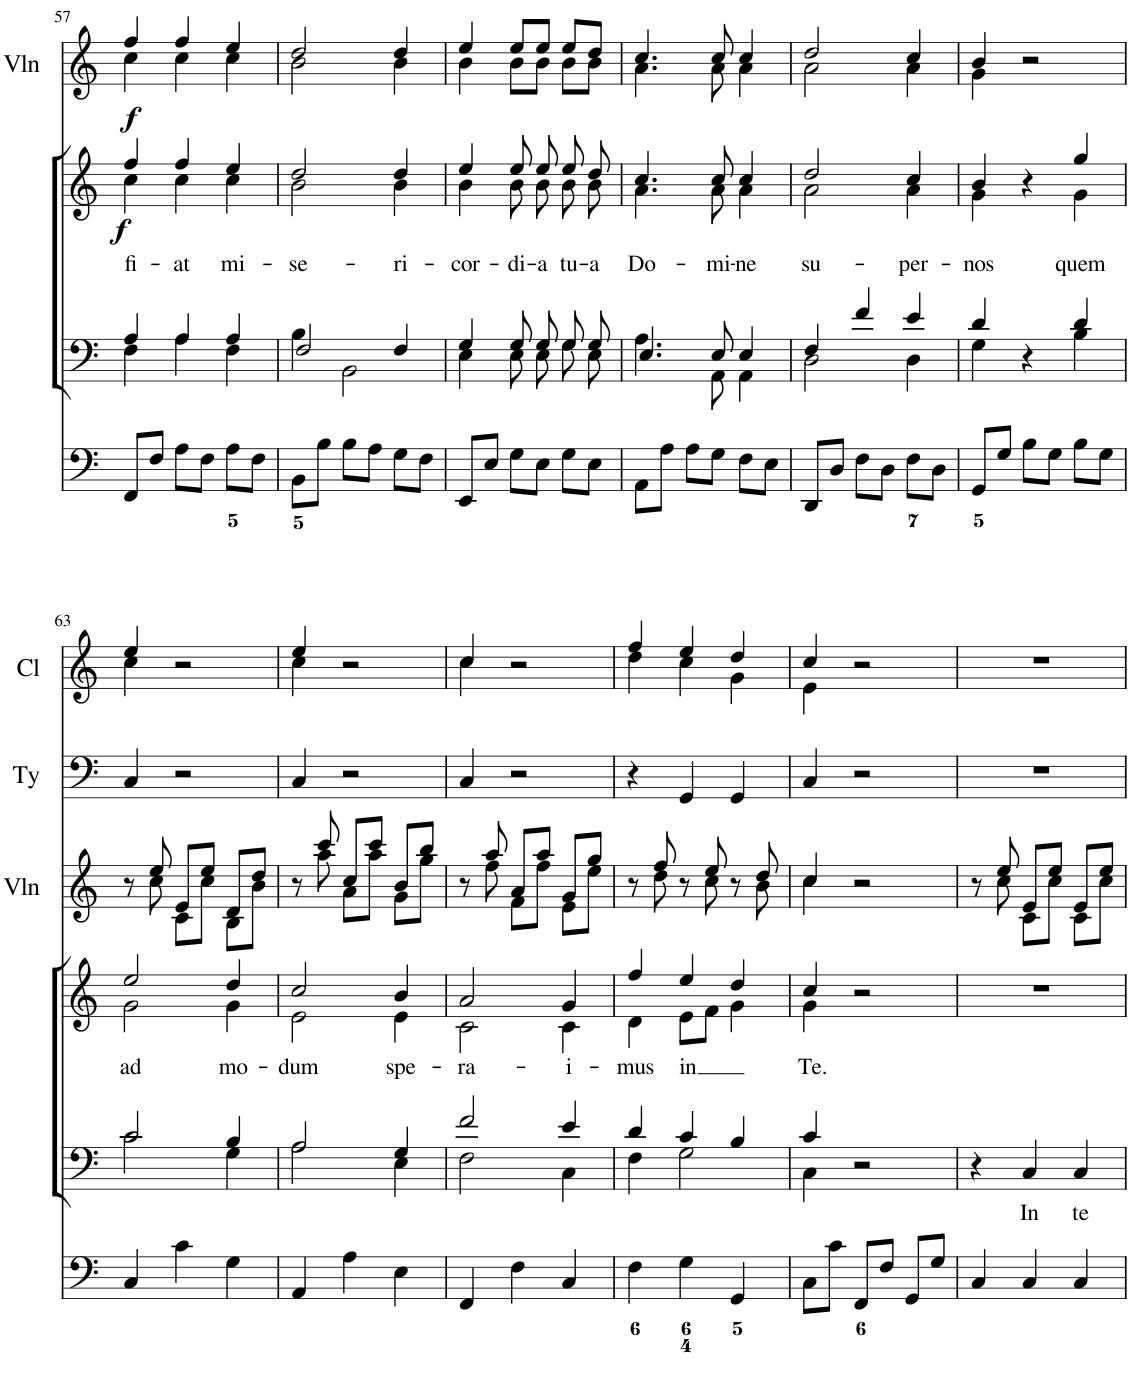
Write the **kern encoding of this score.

**kern	**kern	**text	**kern	**text	**dynam	**kern	**dynam	**kern	**kern
*part6	*part5	*part5	*part4	*part4	*part4	*part3	*part3	*part2	*part1
*staff6	*staff5	*staff5	*staff4	*staff4	*staff4	*staff3	*staff3	*staff2	*staff1
*I"Organo	*I"Voice	*	*I"Voice	*	*	*I"2 Violini	*	*I"Tympano	*I"2 Clarini
*	*	*	*	*	*	*I'Vln	*	*I'Ty	*I'Cl
!!LO:PB:g=z
*clefF4	*clefF4	*	*clefG2	*	*	*clefG2	*	*clefF4	*clefG2
*k[]	*k[]	*	*k[]	*	*	*k[]	*	*k[]	*k[]
*M3/4	*M3/4	*	*M3/4	*	*	*M3/4	*	*M3/4	*M3/4
=57	=57	=57	=57	=57	=57	=57	=57	=57	=57
*	*^	*	*^	*	*	*	*	*	*
!	!	!	!	!	!	!LO:LY:b	!LO:DY:b	!	!LO:DY:b	!	!
*	*	*	*	*	*	*	*	*^	*	*	*
8FF/L	4A/	4F\	.	4ff/	4cc\	fi-	f	4ff/	4cc\	f	2.r	2.r
8F/J	.	.	.	.	.	.	.	.	.	.	.	.
!	!	!	!	!	!	!LO:LY:b	!	!	!	!	!	!
8A\L	4A/	4A\	.	4ff/	4cc\	-at	.	4ff/	4cc\	.	.	.
8F\J	.	.	.	.	.	.	.	.	.	.	.	.
!	!	!	!	!	!	!LO:LY:b	!	!	!	!	!	!
8A\L	4A/	4F\	.	4ee/	4cc\	mi-	.	4ee/	4cc\	.	.	.
8F\J	.	.	.	.	.	.	.	.	.	.	.	.
=58	=58	=58	=58	=58	=58	=58	=58	=58	=58	=58	=58	=58
!	!	!	!	!	!	!LO:LY:b	!	!	!	!	!	!
8BB\L	2F/	4B\	.	2dd/	2b\	-se-	.	2dd/	2b\	.	2.r	2.r
8B\J	.	.	.	.	.	.	.	.	.	.	.	.
8B\L	.	2BB\	.	.	.	.	.	.	.	.	.	.
8A\J	.	.	.	.	.	.	.	.	.	.	.	.
!	!	!	!	!	!	!LO:LY:b	!	!	!	!	!	!
8G\L	4F/	.	.	4dd/	4b\	-ri-	.	4dd/	4b\	.	.	.
8F\J	.	.	.	.	.	.	.	.	.	.	.	.
=59	=59	=59	=59	=59	=59	=59	=59	=59	=59	=59	=59	=59
!	!	!	!	!	!	!LO:LY:b	!	!	!	!	!	!
8EE/L	4G/	4E\	.	4ee/	4b\	-cor-	.	4ee/	4b\	.	2.r	2.r
8E/J	.	.	.	.	.	.	.	.	.	.	.	.
!	!	!	!	!	!	!LO:LY:b	!	!	!	!	!	!
8G\L	8G/L	8E\L	.	8ee/	8b\	-di-	.	8ee/L	8b\L	.	.	.
!	!	!	!	!	!	!LO:LY:b	!	!	!	!	!	!
8E\J	8G/J	8E\J	.	8ee/	8b\	-a	.	8ee/J	8b\J	.	.	.
!	!	!	!	!	!	!LO:LY:b	!	!	!	!	!	!
8G\L	8G/L	8G\L	.	8ee/	8b\	tu-	.	8ee/L	8b\L	.	.	.
!	!	!	!	!	!	!LO:LY:b	!	!	!	!	!	!
8E\J	8G/J	8E\J	.	8dd/	8b\	-a	.	8dd/J	8b\J	.	.	.
=60	=60	=60	=60	=60	=60	=60	=60	=60	=60	=60	=60	=60
!	!	!	!	!	!	!LO:LY:b	!	!	!	!	!	!
8AA\L	4.E/	4.A\	.	4.cc/	4.a\	Do-	.	4.cc/	4.a\	.	2.r	2.r
8A\J	.	.	.	.	.	.	.	.	.	.	.	.
8A\L	.	.	.	.	.	.	.	.	.	.	.	.
!	!	!	!	!	!	!LO:LY:b	!	!	!	!	!	!
8G\J	8E/	8AA\	.	8cc/	8a\	-mi-	.	8cc/	8a\	.	.	.
!	!	!	!	!	!	!LO:LY:b	!	!	!	!	!	!
8F\L	4E/	4AA\	.	4cc/	4a\	-ne	.	4cc/	4a\	.	.	.
8E\J	.	.	.	.	.	.	.	.	.	.	.	.
=61	=61	=61	=61	=61	=61	=61	=61	=61	=61	=61	=61	=61
!	!	!	!	!	!	!LO:LY:b	!	!	!	!	!	!
8DD/L	4F/	2D\	.	2dd/	2a\	su-	.	2dd/	2a\	.	2.r	2.r
8D/J	.	.	.	.	.	.	.	.	.	.	.	.
8F\L	4f/	.	.	.	.	.	.	.	.	.	.	.
8D\J	.	.	.	.	.	.	.	.	.	.	.	.
!	!	!	!	!	!	!LO:LY:b	!	!	!	!	!	!
8F\L	4e/	4D\	.	4cc/	4a\	-per-	.	4cc/	4a\	.	.	.
8D\J	.	.	.	.	.	.	.	.	.	.	.	.
=62	=62	=62	=62	=62	=62	=62	=62	=62	=62	=62	=62	=62
!	!	!	!	!	!	!LO:LY:b	!	!	!	!	!	!
8GG/L	4d/	4G\	.	4b/	4g\	-nos	.	4b/	4g\	.	2.r	2.r
8G/J	.	.	.	.	.	.	.	.	.	.	.	.
8B\L	4r	4ryy	.	4r	4ryy	.	.	2r	2ryy	.	.	.
8G\J	.	.	.	.	.	.	.	.	.	.	.	.
!	!	!	!	!	!	!LO:LY:b	!	!	!	!	!	!
8B\L	4d/	4B\	.	4gg/	4g\	quem	.	.	.	.	.	.
8G\J	.	.	.	.	.	.	.	.	.	.	.	.
!!LO:LB:g=z
=63	=63	=63	=63	=63	=63	=63	=63	=63	=63	=63	=63	=63
!	!	!	!	!	!	!LO:LY:b	!	!	!	!	!	!
*	*	*	*	*	*	*	*	*	*	*	*	*^
4C/	2c/	2c\	.	2ee/	2g\	ad	.	8r	8ryy	.	4C/	4ee/	4cc\
.	.	.	.	.	.	.	.	8ee/	8cc\	.	.	.	.
4c\	.	.	.	.	.	.	.	8e/L	8c\L	.	2r	2r	2ryy
.	.	.	.	.	.	.	.	8ee/J	8cc\J	.	.	.	.
!	!	!	!	!	!	!LO:LY:b	!	!	!	!	!	!	!
4G\	4B/	4G\	.	4dd/	4g\	mo-	.	8d/L	8B\L	.	.	.	.
.	.	.	.	.	.	.	.	8dd/J	8b\J	.	.	.	.
=64	=64	=64	=64	=64	=64	=64	=64	=64	=64	=64	=64	=64	=64
!	!	!	!	!	!	!LO:LY:b	!	!	!	!	!	!	!
4AA/	2A/	2A\	.	2cc/	2e\	-dum	.	8r	8ryy	.	4C/	4ee/	4cc\
.	.	.	.	.	.	.	.	8ccc/	8aa\	.	.	.	.
4A\	.	.	.	.	.	.	.	8cc/L	8a\L	.	2r	2r	2ryy
.	.	.	.	.	.	.	.	8ccc/J	8aa\J	.	.	.	.
!	!	!	!	!	!	!LO:LY:b	!	!	!	!	!	!	!
4E\	4G/	4E\	.	4b/	4e\	spe-	.	8b/L	8g\L	.	.	.	.
.	.	.	.	.	.	.	.	8bb/J	8gg\J	.	.	.	.
=65	=65	=65	=65	=65	=65	=65	=65	=65	=65	=65	=65	=65	=65
!	!	!	!	!	!	!LO:LY:b	!	!	!	!	!	!	!
4FF/	2f/	2F\	.	2a/	2c\	-ra-	.	8r	8ryy	.	4C/	4cc/	4cc\
.	.	.	.	.	.	.	.	8aa/	8ff\	.	.	.	.
4F\	.	.	.	.	.	.	.	8a/L	8f\L	.	2r	2r	2ryy
.	.	.	.	.	.	.	.	8aa/J	8ff\J	.	.	.	.
!	!	!	!	!	!	!LO:LY:b	!	!	!	!	!	!	!
4C/	4e/	4C\	.	4g/	4c\	-i-	.	8g/L	8e\L	.	.	.	.
.	.	.	.	.	.	.	.	8gg/J	8ee\J	.	.	.	.
=66	=66	=66	=66	=66	=66	=66	=66	=66	=66	=66	=66	=66	=66
!	!	!	!	!	!	!LO:LY:b	!	!	!	!	!	!	!
4F\	4d/	4F\	.	4ff/	4d\	-mus	.	8r	8ryy	.	4r	4ff/	4dd\
.	.	.	.	.	.	.	.	8ff/	8dd\	.	.	.	.
!	!	!	!	!	!	!LO:LY:b	!	!	!	!	!	!	!
4G\	4c/	2G\	.	4ee/	8e\L	in	.	8r	8ryy	.	4GG/	4ee/	4cc\
.	.	.	.	.	8f\J	.	.	8ee/	8cc\	.	.	.	.
4GG/	4B/	.	.	4dd/	4g\	.	.	8r	8ryy	.	4GG/	4dd/	4g\
.	.	.	.	.	.	.	.	8dd/	8b\	.	.	.	.
=67	=67	=67	=67	=67	=67	=67	=67	=67	=67	=67	=67	=67	=67
!	!	!	!	!	!	!LO:LY:b	!	!	!	!	!	!	!
8C\L	4c/	4C\	.	4cc/	4g\	Te.	.	4cc/	4cc\	.	4C/	4cc/	4e\
8c\J	.	.	.	.	.	.	.	.	.	.	.	.	.
8FF/L	2r	2ryy	.	2r	2ryy	.	.	2r	2ryy	.	2r	2r	2ryy
8F/J	.	.	.	.	.	.	.	.	.	.	.	.	.
8GG/L	.	.	.	.	.	.	.	.	.	.	.	.	.
8G/J	.	.	.	.	.	.	.	.	.	.	.	.	.
*	*v	*v	*	*	*	*	*	*	*	*	*	*v	*v
*	*	*	*v	*v	*	*	*	*	*	*	*
=68	=68	=68	=68	=68	=68	=68	=68	=68	=68	=68
4C/	4r	.	2.r	.	.	8r	8ryy	.	2.r	2.r
.	.	.	.	.	.	8ee/	8cc\	.	.	.
!	!	!LO:LY:b	!	!	!	!	!	!	!	!
4C/	4C/	In	.	.	.	8e/L	8c\L	.	.	.
.	.	.	.	.	.	8ee/J	8cc\J	.	.	.
!	!	!LO:LY:b	!	!	!	!	!	!	!	!
4C/	4C/	te	.	.	.	8e/L	8c\L	.	.	.
.	.	.	.	.	.	8ee/J	8cc\J	.	.	.
*	*	*	*	*	*	*v	*v	*	*	*
=	=	=	=	=	=	=	=	=	=
*-	*-	*-	*-	*-	*-	*-	*-	*-	*-
